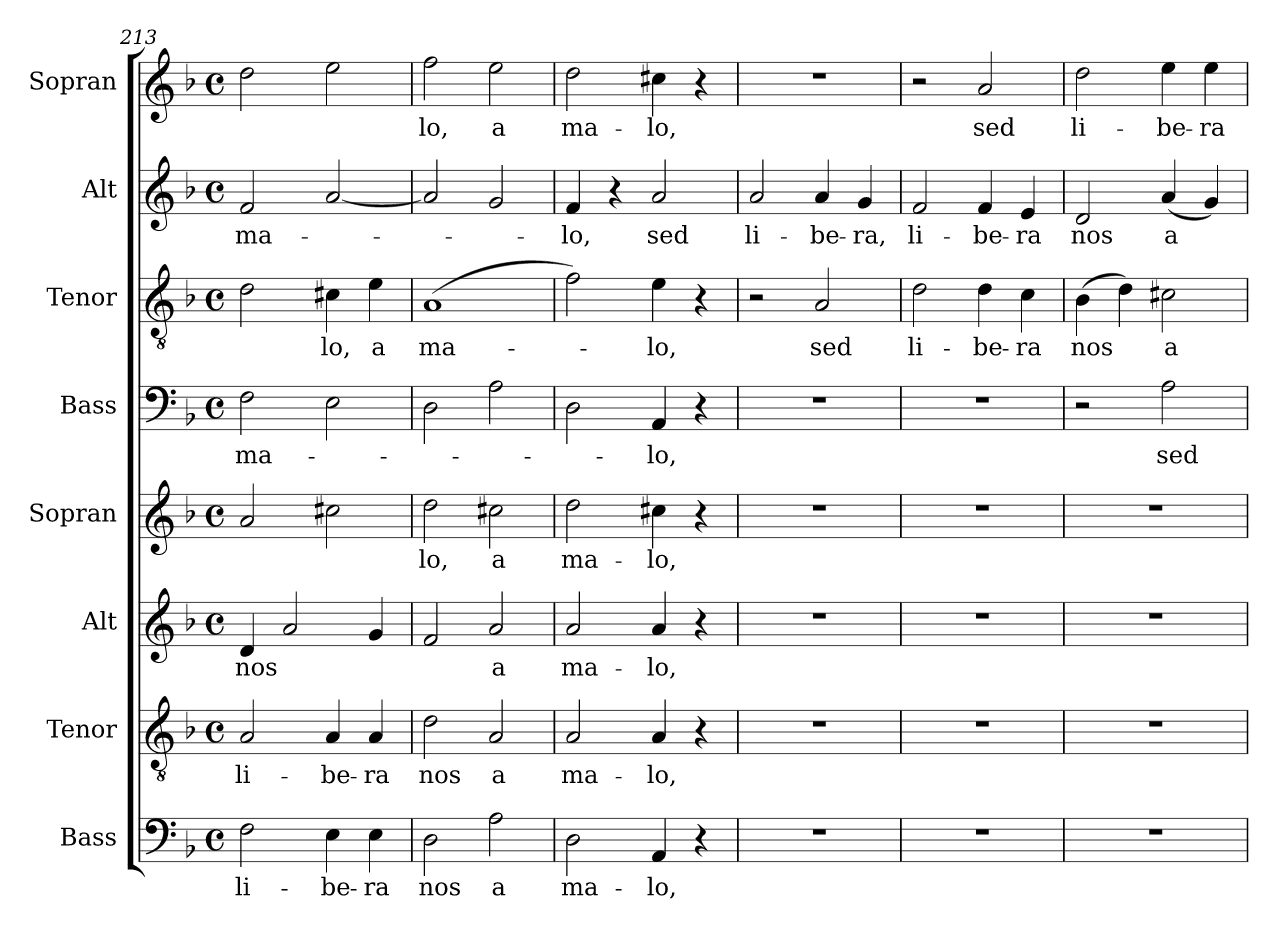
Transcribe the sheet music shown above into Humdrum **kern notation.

**kern	**text	**kern	**text	**kern	**text	**kern	**text	**kern	**text	**kern	**text	**kern	**text	**kern	**text
*part8	*part8	*part7	*part7	*part6	*part6	*part5	*part5	*part4	*part4	*part3	*part3	*part2	*part2	*part1	*part1
*staff8	*staff8	*staff7	*staff7	*staff6	*staff6	*staff5	*staff5	*staff4	*staff4	*staff3	*staff3	*staff2	*staff2	*staff1	*staff1
*I"Bass	*	*I"Tenor	*	*I"Alt	*	*I"Sopran	*	*I"Bass	*	*I"Tenor	*	*I"Alt	*	*I"Sopran	*
*clefF4	*	*clefGv2	*	*clefG2	*	*clefG2	*	*clefF4	*	*clefGv2	*	*clefG2	*	*clefG2	*
*k[b-]	*	*k[b-]	*	*k[b-]	*	*k[b-]	*	*k[b-]	*	*k[b-]	*	*k[b-]	*	*k[b-]	*
*M4/4	*	*M4/4	*	*M4/4	*	*M4/4	*	*M4/4	*	*M4/4	*	*M4/4	*	*M4/4	*
*met(c)	*	*met(c)	*	*met(c)	*	*met(c)	*	*met(c)	*	*met(c)	*	*met(c)	*	*met(c)	*
=213	=213	=213	=213	=213	=213	=213	=213	=213	=213	=213	=213	=213	=213	=213	=213
!	!LO:LY:b	!	!LO:LY:b	!	!LO:LY:b	!	!	!	!LO:LY:b	!	!	!	!LO:LY:b	!	!
2F\	li-	2A/	li-	4d/	nos	2a/	.	2F\	ma-	2d\	.	2f/	ma-	2dd\	.
.	.	.	.	2a/	.	.	.	.	.	.	.	.	.	.	.
!	!LO:LY:b	!	!LO:LY:b	!	!	!	!	!	!	!	!LO:LY:b	!	!	!	!
4E\	-be-	4A/	-be-	.	.	2cc#X\	.	2E\	.	4c#X\	-lo,	[2a/	.	2ee\	.
!	!LO:LY:b	!	!LO:LY:b	!	!	!	!	!	!	!	!LO:LY:b	!	!	!	!
4E\	-ra	4A/	-ra	4g/	.	.	.	.	.	4e\	a	.	.	.	.
=214	=214	=214	=214	=214	=214	=214	=214	=214	=214	=214	=214	=214	=214	=214	=214
!	!LO:LY:b	!	!LO:LY:b	!	!	!	!LO:LY:b	!	!	!	!LO:LY:b	!	!	!	!LO:LY:b
2D\	nos	2d\	nos	2f/	.	2dd\	-lo,	2D\	.	(1A	ma-	2a/]	.	2ff\	-lo,
!	!LO:LY:b	!	!LO:LY:b	!	!LO:LY:b	!	!LO:LY:b	!	!	!	!	!	!	!	!LO:LY:b
2A\	a	2A/	a	2a/	a	2cc#X\	a	2A\	.	.	.	2g/	.	2ee\	a
=215	=215	=215	=215	=215	=215	=215	=215	=215	=215	=215	=215	=215	=215	=215	=215
!	!LO:LY:b	!	!LO:LY:b	!	!LO:LY:b	!	!LO:LY:b	!	!	!	!	!	!LO:LY:b	!	!LO:LY:b
2D\	ma-	2A/	ma-	2a/	ma-	2dd\	ma-	2D\	.	2f\)	.	4f/	-lo,	2dd\	ma-
.	.	.	.	.	.	.	.	.	.	.	.	4r	.	.	.
!	!LO:LY:b	!	!LO:LY:b	!	!LO:LY:b	!	!LO:LY:b	!	!LO:LY:b	!	!LO:LY:b	!	!LO:LY:b	!	!LO:LY:b
4AA/	-lo,	4A/	-lo,	4a/	-lo,	4cc#X\	-lo,	4AA/	-lo,	4e\	-lo,	2a/	sed	4cc#X\	-lo,
4r	.	4r	.	4r	.	4r	.	4r	.	4r	.	.	.	4r	.
=216	=216	=216	=216	=216	=216	=216	=216	=216	=216	=216	=216	=216	=216	=216	=216
!	!	!	!	!	!	!	!	!	!	!	!	!	!LO:LY:b	!	!
1r	.	1r	.	1r	.	1r	.	1r	.	2r	.	2a/	li-	1r	.
!	!	!	!	!	!	!	!	!	!	!	!LO:LY:b	!	!LO:LY:b	!	!
.	.	.	.	.	.	.	.	.	.	2A/	sed	4a/	-be-	.	.
!	!	!	!	!	!	!	!	!	!	!	!	!	!LO:LY:b	!	!
.	.	.	.	.	.	.	.	.	.	.	.	4g/	-ra,	.	.
=217	=217	=217	=217	=217	=217	=217	=217	=217	=217	=217	=217	=217	=217	=217	=217
!	!	!	!	!	!	!	!	!	!	!	!LO:LY:b	!	!LO:LY:b	!	!
1r	.	1r	.	1r	.	1r	.	1r	.	2d\	li-	2f/	li-	2r	.
!	!	!	!	!	!	!	!	!	!	!	!LO:LY:b	!	!LO:LY:b	!	!LO:LY:b
.	.	.	.	.	.	.	.	.	.	4d\	-be-	4f/	-be-	2a/	sed
!	!	!	!	!	!	!	!	!	!	!	!LO:LY:b	!	!LO:LY:b	!	!
.	.	.	.	.	.	.	.	.	.	4c\	-ra	4e/	-ra	.	.
=218	=218	=218	=218	=218	=218	=218	=218	=218	=218	=218	=218	=218	=218	=218	=218
!	!	!	!	!	!	!	!	!	!	!	!LO:LY:b	!	!LO:LY:b	!	!LO:LY:b
1r	.	1r	.	1r	.	1r	.	2r	.	(4B-\	nos	2d/	nos	2dd\	li-
.	.	.	.	.	.	.	.	.	.	4d\)	.	.	.	.	.
!	!	!	!	!	!	!	!	!	!LO:LY:b	!	!LO:LY:b	!	!LO:LY:b	!	!LO:LY:b
.	.	.	.	.	.	.	.	2A\	sed	2c#X\	a	(4a/	a	4ee\	-be-
!	!	!	!	!	!	!	!	!	!	!	!	!	!	!	!LO:LY:b
.	.	.	.	.	.	.	.	.	.	.	.	4g/)	.	4ee\	-ra
=	=	=	=	=	=	=	=	=	=	=	=	=	=	=	=
*-	*-	*-	*-	*-	*-	*-	*-	*-	*-	*-	*-	*-	*-	*-	*-
